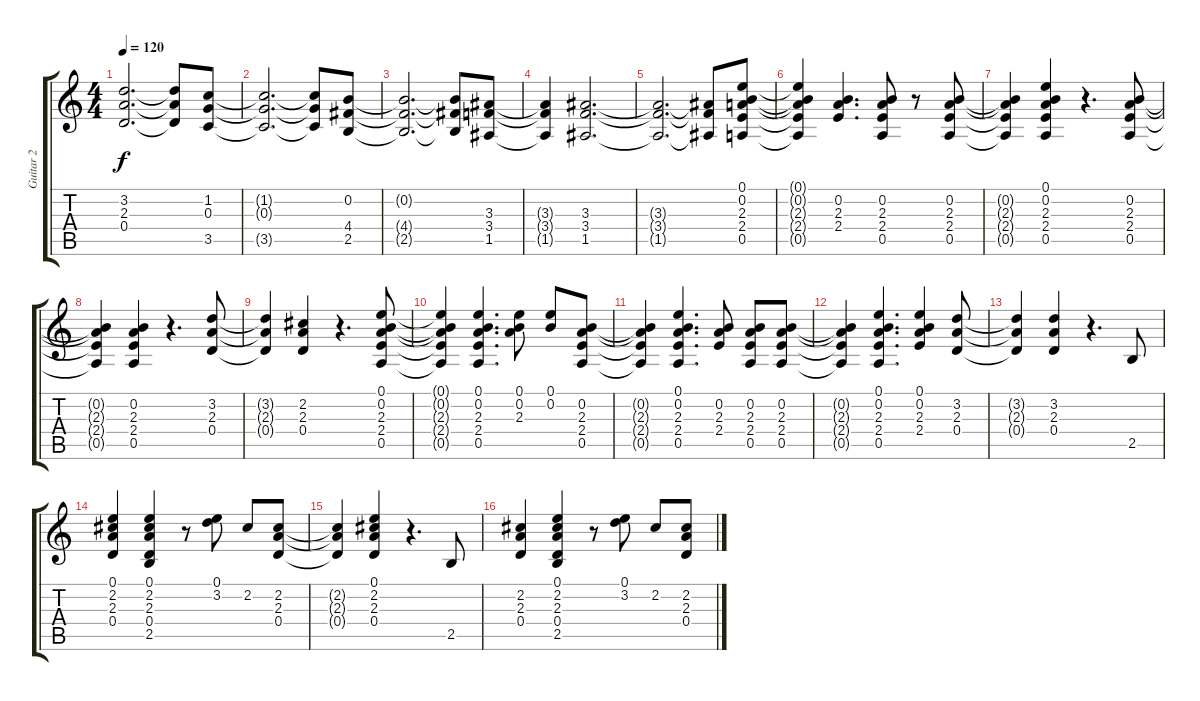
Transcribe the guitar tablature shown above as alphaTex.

\track ("Guitar 2" "Guitar 2") {instrument acousticguitarsteel}
\staff {score tabs}
\tuning (E4 B3 G3 D3 A2 E2) {hide}
\ts (4 4)
\tempo 120
\clef g2
\ks c
(3.2{t} 2.3{t} 0.4{t}).2{d dy f} (3.2{t} 2.3{t} 0.4{t}).8 (1.2 0.3 3.5).8 |
(1.2{t} 0.3{t} 3.5{t}).2{d} (1.2{t} 0.3{t} 3.5{t}).8 (0.2 4.4 2.5).8 |
(0.2{t} 4.4{t} 2.5{t}).2{d} (0.2{t} 4.4{t} 2.5{t}).8 (3.3 3.4 1.5).8 |
(3.3{t} 3.4{t} 1.5{t}).4 (3.3 3.4 1.5).2{d} |
(3.3{t} 3.4{t} 1.5{t}).2{d} (3.3{t} 3.4{t} 1.5{t}).8 (0.1 0.2 2.3 2.4 0.5).8 |
(0.1{t} 0.2{t} 2.3{t} 2.4{t} 0.5{t}).4 (0.2 2.3 2.4).4{d} (0.2 2.3 2.4 0.5).8 r.8 (0.2 2.3 2.4 0.5).8 |
(0.2{t} 2.3{t} 2.4{t} 0.5{t}).4 (0.1 0.2 2.3 2.4 0.5).4 r.4{d} (0.2 2.3 2.4 0.5).8 |
(0.2{t} 2.3{t} 2.4{t} 0.5{t}).4 (0.2 2.3 2.4 0.5).4 r.4{d} (3.2 2.3 0.4).8 |
(3.2{t} 2.3{t} 0.4{t}).4 (2.2 2.3 0.4).4 r.4{d} (0.1 0.2 2.3 2.4 0.5).8 |
(0.1{t} 0.2{t} 2.3{t} 2.4{t} 0.5{t}).4 (0.1 0.2 2.3 2.4 0.5).4{d} (0.1 0.2 2.3).8 (0.1 0.2).8 (0.2 2.3 2.4 0.5).8 |
(0.2{t} 2.3{t} 2.4{t} 0.5{t}).4 (0.1 0.2 2.3 2.4 0.5).4{d} (0.2 2.3 2.4).8 (0.2 2.3 2.4 0.5).8 (0.2 2.3 2.4 0.5).8 |
(0.2{t} 2.3{t} 2.4{t} 0.5{t}).4 (0.1 0.2 2.3 2.4 0.5).4{d} (0.1 0.2 2.3 2.4).4 (3.2 2.3 0.4).8 |
(3.2{t} 2.3{t} 0.4{t}).4 (3.2 2.3 0.4).4 r.4{d} 2.5.8 |
(0.1 2.2 2.3 0.4).4 (0.1 2.2 2.3 0.4 2.5).4 r.8 (0.1 3.2).8 2.2.8 (2.2 2.3 0.4).8 |
(2.2{t} 2.3{t} 0.4{t}).4 (0.1 2.2 2.3 0.4).4 r.4{d} 2.5.8 |
(2.2 2.3 0.4).4 (0.1 2.2 2.3 0.4 2.5).4 r.8 (0.1 3.2).8 2.2.8 (2.2 2.3 0.4).8
